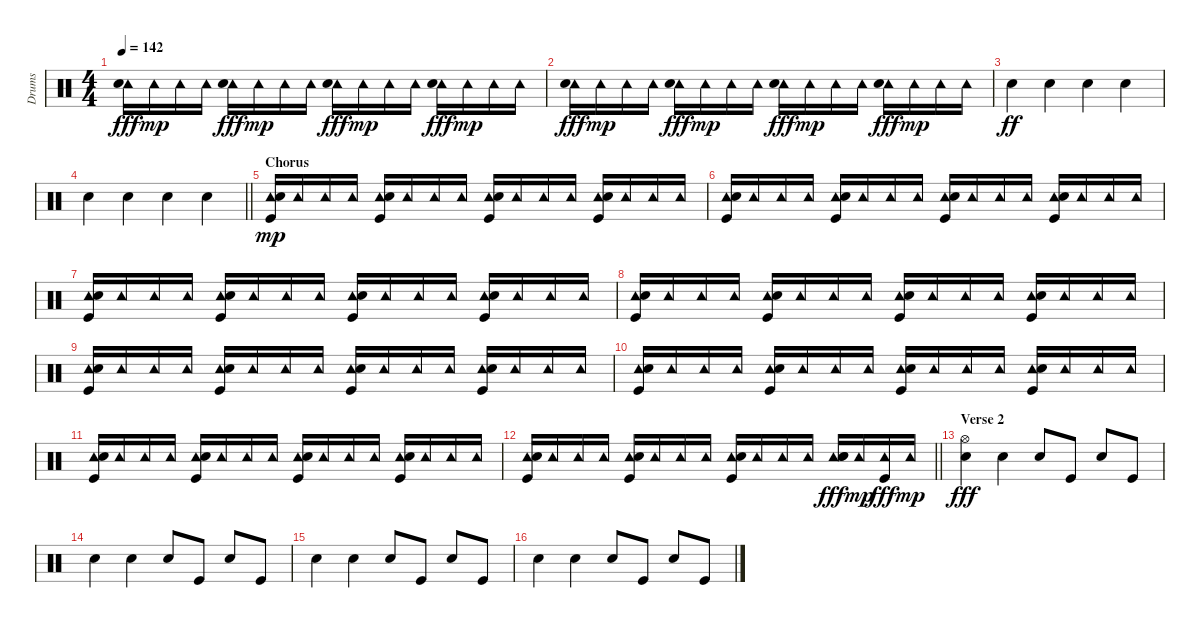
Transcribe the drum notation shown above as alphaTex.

\track ("Drums" "Drums") {instrument percussion}
\staff {score}
\articulation defaults
\ts (4 4)
\tempo 142
\clef neutral
\ks c
("Tambourine (hit)" "Hand Clap (hit)").16{dy fff} "Tambourine (hit)".16{dy mp} "Tambourine (hit)".16 "Tambourine (hit)".16 ("Tambourine (hit)" "Hand Clap (hit)").16{dy fff} "Tambourine (hit)".16{dy mp} "Tambourine (hit)".16 "Tambourine (hit)".16 ("Tambourine (hit)" "Hand Clap (hit)").16{dy fff} "Tambourine (hit)".16{dy mp} "Tambourine (hit)".16 "Tambourine (hit)".16 ("Tambourine (hit)" "Hand Clap (hit)").16{dy fff} "Tambourine (hit)".16{dy mp} "Tambourine (hit)".16 "Tambourine (hit)".16 |
("Tambourine (hit)" "Hand Clap (hit)").16{dy fff} "Tambourine (hit)".16{dy mp} "Tambourine (hit)".16 "Tambourine (hit)".16 ("Tambourine (hit)" "Hand Clap (hit)").16{dy fff} "Tambourine (hit)".16{dy mp} "Tambourine (hit)".16 "Tambourine (hit)".16 ("Tambourine (hit)" "Hand Clap (hit)").16{dy fff} "Tambourine (hit)".16{dy mp} "Tambourine (hit)".16 "Tambourine (hit)".16 ("Tambourine (hit)" "Hand Clap (hit)").16{dy fff} "Tambourine (hit)".16{dy mp} "Tambourine (hit)".16 "Tambourine (hit)".16 |
"Hand Clap (hit)".4{dy ff} "Hand Clap (hit)".4 "Hand Clap (hit)".4 "Hand Clap (hit)".4 |
\barLineRight lightlight "Hand Clap (hit)".4 "Hand Clap (hit)".4 "Hand Clap (hit)".4 "Hand Clap (hit)".4
|
\section ("" "Chorus")
("Tambourine (hit)" "Hand Clap (hit)" "Kick (hit)").16{dy mp} "Tambourine (hit)".16 "Tambourine (hit)".16 "Tambourine (hit)".16 ("Tambourine (hit)" "Hand Clap (hit)" "Kick (hit)").16 "Tambourine (hit)".16 "Tambourine (hit)".16 "Tambourine (hit)".16 ("Tambourine (hit)" "Hand Clap (hit)" "Kick (hit)").16 "Tambourine (hit)".16 "Tambourine (hit)".16 "Tambourine (hit)".16 ("Tambourine (hit)" "Hand Clap (hit)" "Kick (hit)").16 "Tambourine (hit)".16 "Tambourine (hit)".16 "Tambourine (hit)".16 |
("Tambourine (hit)" "Hand Clap (hit)" "Kick (hit)").16 "Tambourine (hit)".16 "Tambourine (hit)".16 "Tambourine (hit)".16 ("Tambourine (hit)" "Hand Clap (hit)" "Kick (hit)").16 "Tambourine (hit)".16 "Tambourine (hit)".16 "Tambourine (hit)".16 ("Tambourine (hit)" "Hand Clap (hit)" "Kick (hit)").16 "Tambourine (hit)".16 "Tambourine (hit)".16 "Tambourine (hit)".16 ("Tambourine (hit)" "Hand Clap (hit)" "Kick (hit)").16 "Tambourine (hit)".16 "Tambourine (hit)".16 "Tambourine (hit)".16 |
("Tambourine (hit)" "Hand Clap (hit)" "Kick (hit)").16 "Tambourine (hit)".16 "Tambourine (hit)".16 "Tambourine (hit)".16 ("Tambourine (hit)" "Hand Clap (hit)" "Kick (hit)").16 "Tambourine (hit)".16 "Tambourine (hit)".16 "Tambourine (hit)".16 ("Tambourine (hit)" "Hand Clap (hit)" "Kick (hit)").16 "Tambourine (hit)".16 "Tambourine (hit)".16 "Tambourine (hit)".16 ("Tambourine (hit)" "Hand Clap (hit)" "Kick (hit)").16 "Tambourine (hit)".16 "Tambourine (hit)".16 "Tambourine (hit)".16 |
("Tambourine (hit)" "Hand Clap (hit)" "Kick (hit)").16 "Tambourine (hit)".16 "Tambourine (hit)".16 "Tambourine (hit)".16 ("Tambourine (hit)" "Hand Clap (hit)" "Kick (hit)").16 "Tambourine (hit)".16 "Tambourine (hit)".16 "Tambourine (hit)".16 ("Tambourine (hit)" "Hand Clap (hit)" "Kick (hit)").16 "Tambourine (hit)".16 "Tambourine (hit)".16 "Tambourine (hit)".16 ("Tambourine (hit)" "Hand Clap (hit)" "Kick (hit)").16 "Tambourine (hit)".16 "Tambourine (hit)".16 "Tambourine (hit)".16 |
("Tambourine (hit)" "Hand Clap (hit)" "Kick (hit)").16 "Tambourine (hit)".16 "Tambourine (hit)".16 "Tambourine (hit)".16 ("Tambourine (hit)" "Hand Clap (hit)" "Kick (hit)").16 "Tambourine (hit)".16 "Tambourine (hit)".16 "Tambourine (hit)".16 ("Tambourine (hit)" "Hand Clap (hit)" "Kick (hit)").16 "Tambourine (hit)".16 "Tambourine (hit)".16 "Tambourine (hit)".16 ("Tambourine (hit)" "Hand Clap (hit)" "Kick (hit)").16 "Tambourine (hit)".16 "Tambourine (hit)".16 "Tambourine (hit)".16 |
("Tambourine (hit)" "Hand Clap (hit)" "Kick (hit)").16 "Tambourine (hit)".16 "Tambourine (hit)".16 "Tambourine (hit)".16 ("Tambourine (hit)" "Hand Clap (hit)" "Kick (hit)").16 "Tambourine (hit)".16 "Tambourine (hit)".16 "Tambourine (hit)".16 ("Tambourine (hit)" "Hand Clap (hit)" "Kick (hit)").16 "Tambourine (hit)".16 "Tambourine (hit)".16 "Tambourine (hit)".16 ("Tambourine (hit)" "Hand Clap (hit)" "Kick (hit)").16 "Tambourine (hit)".16 "Tambourine (hit)".16 "Tambourine (hit)".16 |
("Tambourine (hit)" "Hand Clap (hit)" "Kick (hit)").16 "Tambourine (hit)".16 "Tambourine (hit)".16 "Tambourine (hit)".16 ("Tambourine (hit)" "Hand Clap (hit)" "Kick (hit)").16 "Tambourine (hit)".16 "Tambourine (hit)".16 "Tambourine (hit)".16 ("Tambourine (hit)" "Hand Clap (hit)" "Kick (hit)").16 "Tambourine (hit)".16 "Tambourine (hit)".16 "Tambourine (hit)".16 ("Tambourine (hit)" "Hand Clap (hit)" "Kick (hit)").16 "Tambourine (hit)".16 "Tambourine (hit)".16 "Tambourine (hit)".16 |
\barLineRight lightlight
("Tambourine (hit)" "Hand Clap (hit)" "Kick (hit)").16 "Tambourine (hit)".16 "Tambourine (hit)".16 "Tambourine (hit)".16 ("Tambourine (hit)" "Hand Clap (hit)" "Kick (hit)").16 "Tambourine (hit)".16 "Tambourine (hit)".16 "Tambourine (hit)".16 ("Tambourine (hit)" "Hand Clap (hit)" "Kick (hit)").16 "Tambourine (hit)".16 "Tambourine (hit)".16 "Tambourine (hit)".16 ("Tambourine (hit)" "Hand Clap (hit)" "Electric Snare (hit)").16{dy fff} "Tambourine (hit)".16{dy mp} ("Tambourine (hit)" "Kick (hit)").16{dy fff} "Tambourine (hit)".16{dy mp} |
\section ("" "Verse 2")
("Hi-Hat (open)" "Electric Snare (hit)").4{dy fff} "Electric Snare (hit)".4 "Electric Snare (hit)".8 "Kick (hit)".8 "Electric Snare (hit)".8 "Kick (hit)".8 |
"Electric Snare (hit)".4 "Electric Snare (hit)".4 "Electric Snare (hit)".8 "Kick (hit)".8 "Electric Snare (hit)".8 "Kick (hit)".8 |
"Electric Snare (hit)".4 "Electric Snare (hit)".4 "Electric Snare (hit)".8 "Kick (hit)".8 "Electric Snare (hit)".8 "Kick (hit)".8 |
"Electric Snare (hit)".4 "Electric Snare (hit)".4 "Electric Snare (hit)".8 "Kick (hit)".8 "Electric Snare (hit)".8 "Kick (hit)".8
